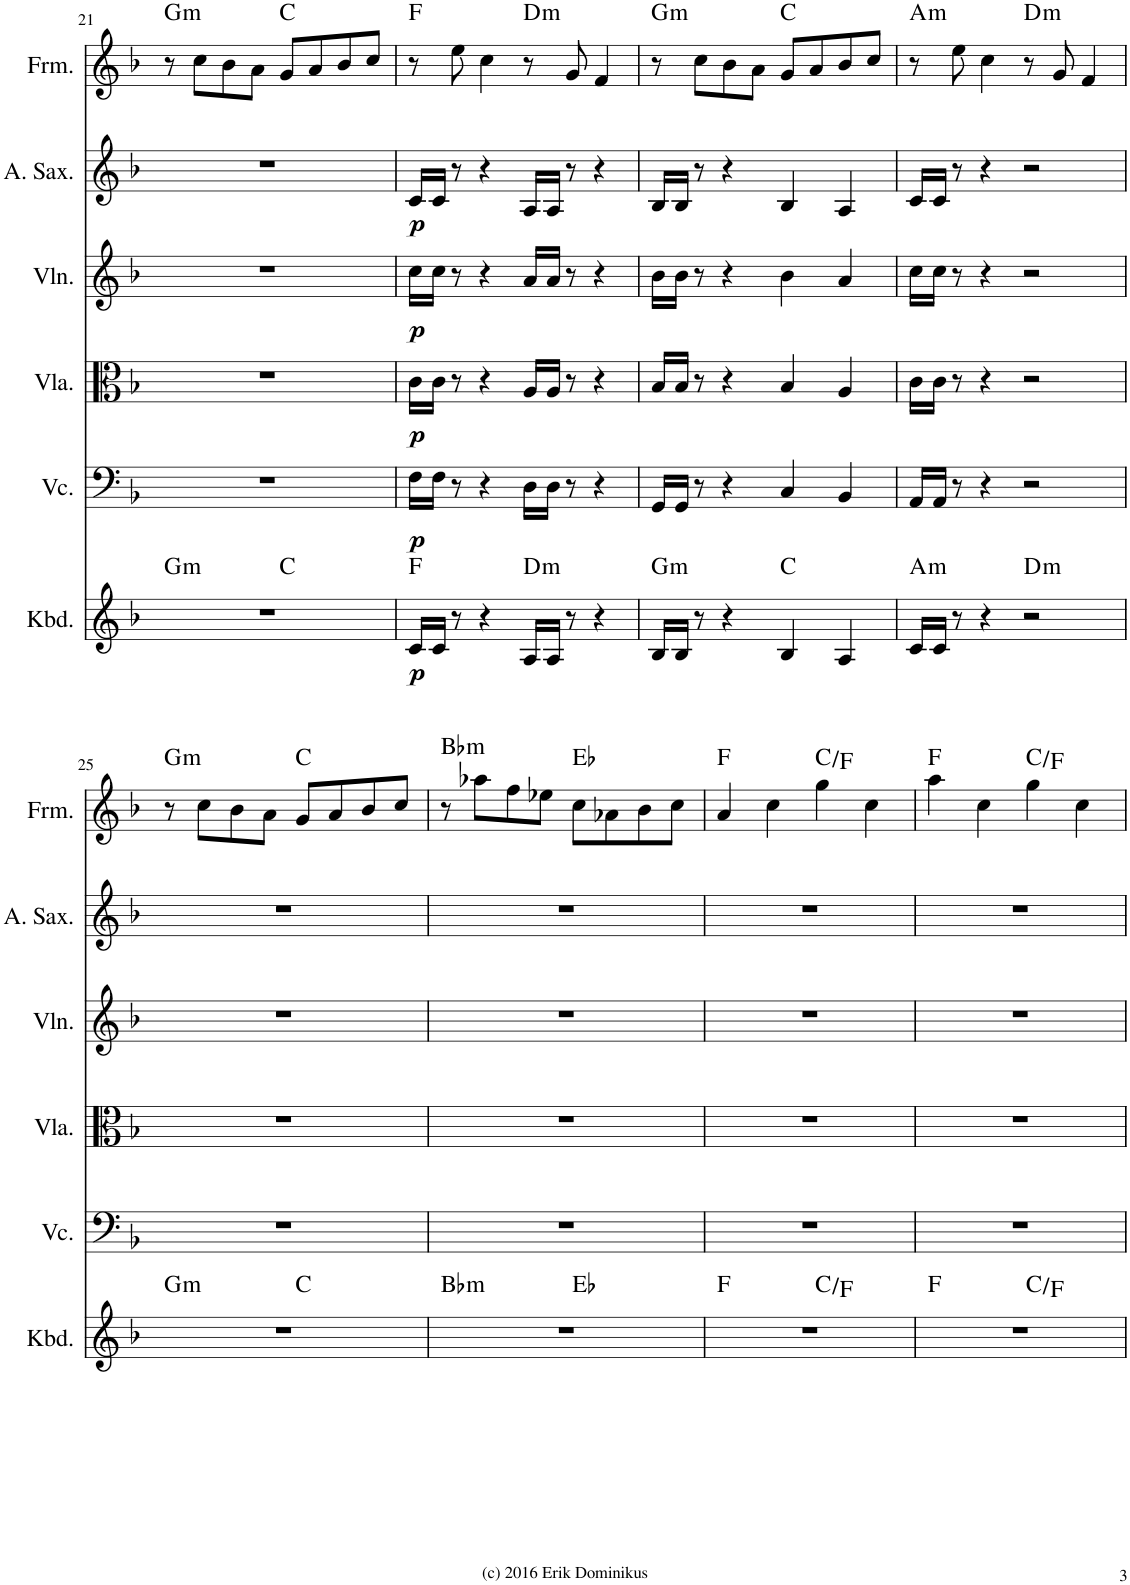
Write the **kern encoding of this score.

**kern	**dynam	**harte	**kern	**dynam	**kern	**dynam	**kern	**dynam	**kern	**dynam	**kern	**harte
*part6	*part6	*part6	*part5	*part5	*part4	*part4	*part3	*part3	*part2	*part2	*part1	*part1
*staff6	*staff6	*	*staff5	*staff5	*staff4	*staff4	*staff3	*staff3	*staff2	*staff2	*staff1	*
*I"Keyboard	*	*	*I"Violoncello	*	*I"Viola	*	*I"Violin	*	*I"Alto Saxophone	*	*I"Form	*
*I'Kbd.	*	*	*I'Vc.	*	*I'Vla.	*	*I'Vln.	*	*I'A. Sax.	*	*I'Frm.	*
!!LO:PB:g=z
*clefG2	*	*	*clefF4	*	*clefC3	*	*clefG2	*	*clefG2	*	*clefG2	*
*	*	*	*	*	*	*	*	*	*ITrd5c9	*	*	*
*k[b-]	*	*	*k[b-]	*	*k[b-]	*	*k[b-]	*	*k[b-]	*	*k[b-]	*
*M4/4	*	*	*M4/4	*	*M4/4	*	*M4/4	*	*M4/4	*	*M4/4	*
=21	=21	=21	=21	=21	=21	=21	=21	=21	=21	=21	=21	=21
!	!	!LO:H:kt=m	!	!	!	!	!	!	!	!	!	!LO:H:kt=m
*^	*	*	*	*	*	*	*	*	*	*	*	*
1r	2ryy	.	G:min	1r	.	1r	.	1r	.	1r	.	8r	G:min
.	.	.	.	.	.	.	.	.	.	.	.	8cc\L	.
.	.	.	.	.	.	.	.	.	.	.	.	8b-\	.
.	.	.	.	.	.	.	.	.	.	.	.	8a\J	.
.	2ryy	.	C:maj	.	.	.	.	.	.	.	.	8g/L	C:maj
.	.	.	.	.	.	.	.	.	.	.	.	8a/	.
.	.	.	.	.	.	.	.	.	.	.	.	8b-/	.
.	.	.	.	.	.	.	.	.	.	.	.	8cc/J	.
=22	=22	=22	=22	=22	=22	=22	=22	=22	=22	=22	=22	=22	=22
!	!	!LO:DY:b	!	!	!LO:DY:b	!	!LO:DY:b	!	!LO:DY:b	!	!LO:DY:b	!	!
*v	*v	*	*	*	*	*	*	*	*	*	*	*	*
16c/LL	p	F:maj	16F\LL	p	16c\LL	p	16cc\LL	p	16c/LL	p	8r	F:maj
16c/JJ	.	.	16F\JJ	.	16c\JJ	.	16cc\JJ	.	16c/JJ	.	.	.
8r	.	.	8r	.	8r	.	8r	.	8r	.	8ee\	.
4r	.	.	4r	.	4r	.	4r	.	4r	.	4cc\	.
!	!	!LO:H:kt=m	!	!	!	!	!	!	!	!	!	!LO:H:kt=m
16A/LL	.	D:min	16D\LL	.	16A/LL	.	16a/LL	.	16A/LL	.	8r	D:min
16A/JJ	.	.	16D\JJ	.	16A/JJ	.	16a/JJ	.	16A/JJ	.	.	.
8r	.	.	8r	.	8r	.	8r	.	8r	.	8g/	.
4r	.	.	4r	.	4r	.	4r	.	4r	.	4f/	.
=23	=23	=23	=23	=23	=23	=23	=23	=23	=23	=23	=23	=23
!	!	!LO:H:kt=m	!	!	!	!	!	!	!	!	!	!LO:H:kt=m
16B-/LL	.	G:min	16GG/LL	.	16B-/LL	.	16b-\LL	.	16B-/LL	.	8r	G:min
16B-/JJ	.	.	16GG/JJ	.	16B-/JJ	.	16b-\JJ	.	16B-/JJ	.	.	.
8r	.	.	8r	.	8r	.	8r	.	8r	.	8cc\L	.
4r	.	.	4r	.	4r	.	4r	.	4r	.	8b-\	.
.	.	.	.	.	.	.	.	.	.	.	8a\J	.
4B-/	.	C:maj	4C/	.	4B-/	.	4b-\	.	4B-/	.	8g/L	C:maj
.	.	.	.	.	.	.	.	.	.	.	8a/	.
4A/	.	.	4BB-/	.	4A/	.	4a/	.	4A/	.	8b-/	.
.	.	.	.	.	.	.	.	.	.	.	8cc/J	.
=24	=24	=24	=24	=24	=24	=24	=24	=24	=24	=24	=24	=24
!	!	!LO:H:kt=m	!	!	!	!	!	!	!	!	!	!LO:H:kt=m
16c/LL	.	A:min	16AA/LL	.	16c\LL	.	16cc\LL	.	16c/LL	.	8r	A:min
16c/JJ	.	.	16AA/JJ	.	16c\JJ	.	16cc\JJ	.	16c/JJ	.	.	.
8r	.	.	8r	.	8r	.	8r	.	8r	.	8ee\	.
4r	.	.	4r	.	4r	.	4r	.	4r	.	4cc\	.
!	!	!LO:H:kt=m	!	!	!	!	!	!	!	!	!	!LO:H:kt=m
2r	.	D:min	2r	.	2r	.	2r	.	2r	.	8r	D:min
.	.	.	.	.	.	.	.	.	.	.	8g/	.
.	.	.	.	.	.	.	.	.	.	.	4f/	.
!!LO:LB:g=z
=25	=25	=25	=25	=25	=25	=25	=25	=25	=25	=25	=25	=25
!	!	!LO:H:kt=m	!	!	!	!	!	!	!	!	!	!LO:H:kt=m
*^	*	*	*	*	*	*	*	*	*	*	*	*
1r	2ryy	.	G:min	1r	.	1r	.	1r	.	1r	.	8r	G:min
.	.	.	.	.	.	.	.	.	.	.	.	8cc\L	.
.	.	.	.	.	.	.	.	.	.	.	.	8b-\	.
.	.	.	.	.	.	.	.	.	.	.	.	8a\J	.
.	2ryy	.	C:maj	.	.	.	.	.	.	.	.	8g/L	C:maj
.	.	.	.	.	.	.	.	.	.	.	.	8a/	.
.	.	.	.	.	.	.	.	.	.	.	.	8b-/	.
.	.	.	.	.	.	.	.	.	.	.	.	8cc/J	.
=26	=26	=26	=26	=26	=26	=26	=26	=26	=26	=26	=26	=26	=26
!	!	!	!LO:H:kt=m	!	!	!	!	!	!	!	!	!	!LO:H:kt=m
1r	2ryy	.	Bb:min	1r	.	1r	.	1r	.	1r	.	8r	Bb:min
.	.	.	.	.	.	.	.	.	.	.	.	8aa-X\L	.
.	.	.	.	.	.	.	.	.	.	.	.	8ff\	.
.	.	.	.	.	.	.	.	.	.	.	.	8ee-X\J	.
.	2ryy	.	Eb:maj	.	.	.	.	.	.	.	.	8cc\L	Eb:maj
.	.	.	.	.	.	.	.	.	.	.	.	8a-X\	.
.	.	.	.	.	.	.	.	.	.	.	.	8b-\	.
.	.	.	.	.	.	.	.	.	.	.	.	8cc\J	.
=27	=27	=27	=27	=27	=27	=27	=27	=27	=27	=27	=27	=27	=27
1r	2ryy	.	F:maj	1r	.	1r	.	1r	.	1r	.	4a/	F:maj
.	.	.	.	.	.	.	.	.	.	.	.	4cc\	.
.	2ryy	.	C:maj/4	.	.	.	.	.	.	.	.	4gg\	C:maj/4
.	.	.	.	.	.	.	.	.	.	.	.	4cc\	.
=28	=28	=28	=28	=28	=28	=28	=28	=28	=28	=28	=28	=28	=28
1r	2ryy	.	F:maj	1r	.	1r	.	1r	.	1r	.	4aa\	F:maj
.	.	.	.	.	.	.	.	.	.	.	.	4cc\	.
.	2ryy	.	C:maj/4	.	.	.	.	.	.	.	.	4gg\	C:maj/4
.	.	.	.	.	.	.	.	.	.	.	.	4cc\	.
*v	*v	*	*	*	*	*	*	*	*	*	*	*	*
=	=	=	=	=	=	=	=	=	=	=	=	=
*-	*-	*-	*-	*-	*-	*-	*-	*-	*-	*-	*-	*-
